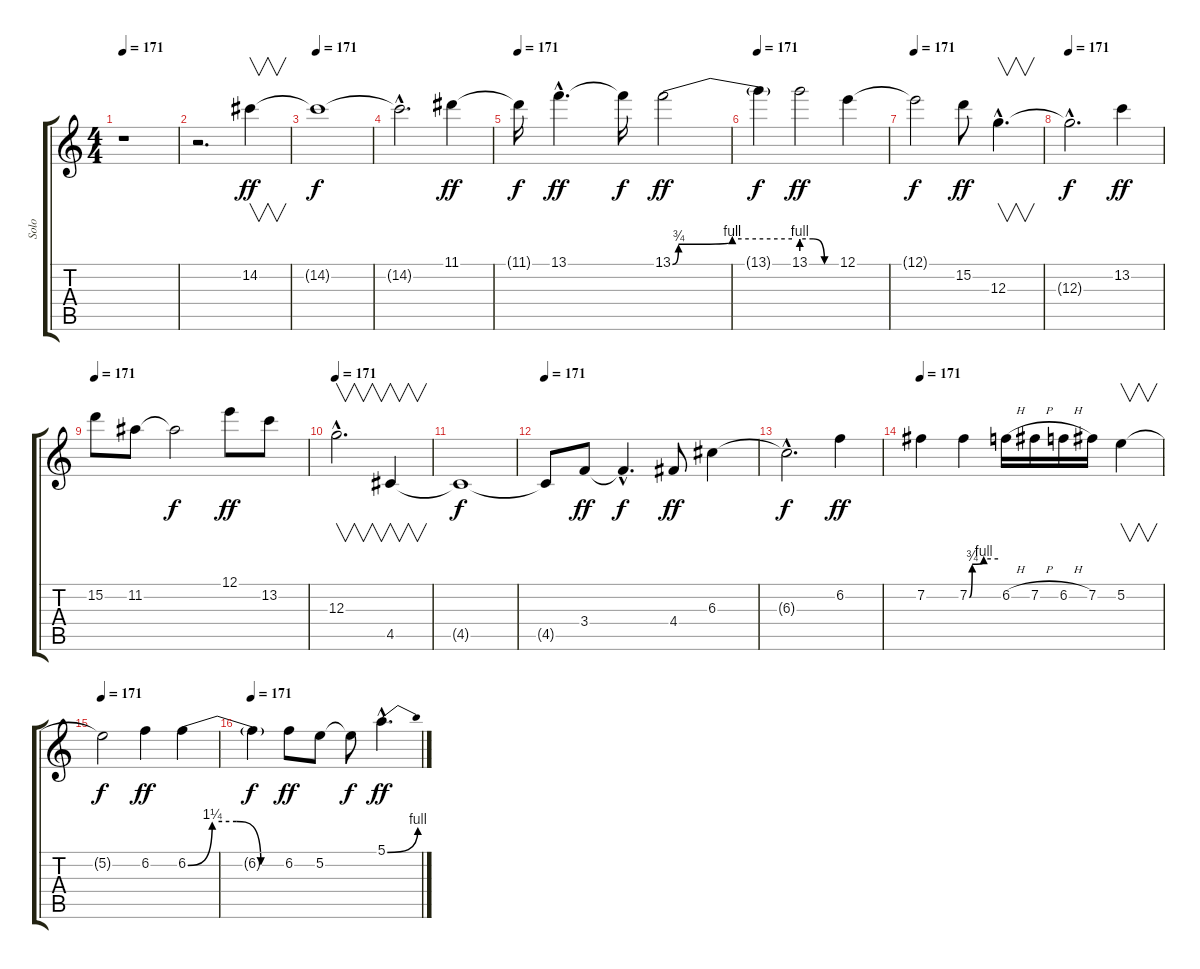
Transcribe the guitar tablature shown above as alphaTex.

\track ("Solo" "Solo") {instrument overdrivenguitar}
\staff {score tabs}
\tuning (E4 B3 G3 D3 A2 E2) {hide}
\ts (4 4)
\tempo 171
\clef g2
\ks c
r.1{dy mf} |
r.2{d} 14.2.4{v dy ff} |
\tempo 171
14.2{t}.1{dy f} |
14.2{hac t}.2{d} 11.1.4{dy ff} |
\tempo 171
11.1{t}.16{dy f} 13.1{hac}.4{d dy ff} 13.1{t}.16{dy f} 13.1{be (custom 0 0 3 3 30 4 60 4)}.2{dy ff} |
\tempo 171
13.1{t}.4{dy f} 13.1{be (custom 0 4 20 4 40 0 60 0)}.2{dy ff} 12.1.4 |
\tempo 171
12.1{t}.2{dy f} 15.2.8{dy ff} 12.3{hac}.4{v d} |
\tempo 171
12.3{hac t}.2{d dy f} 13.2.4{dy ff} |
\tempo 171
15.2.8 11.2.8 11.2{t}.2{dy f} 12.1.8{dy ff} 13.2.8 |
\tempo 171
12.3{hac}.2{v d} 4.5.4{v} |
4.5{t}.1{dy f} |
\tempo 171
4.5{t}.8 3.4.8{dy ff} 3.4{hac t}.4{d dy f} 4.4.8{dy ff} 6.3.4 |
6.3{hac t}.2{d dy f} 6.2.4{dy ff} |
\tempo 171
7.2.4 7.2{be (custom 0 0 6 3 30 4 60 4)}.4 6.2{h}.16 7.2{h}.16 6.2{h}.16 7.2.16 5.2.4{v} |
\tempo 171
5.2{t}.2{dy f} 6.2.4{dy ff} 6.2{be (custom 0 0 15 5 30 5 45 0 60 0)}.4 |
\tempo 171
6.2{t}.4{dy f} 6.2.8{dy ff} 5.2.8 5.2{t}.8{dy f} 5.1{be (bend 0 0 60 4) hac}.4{d dy ff}
